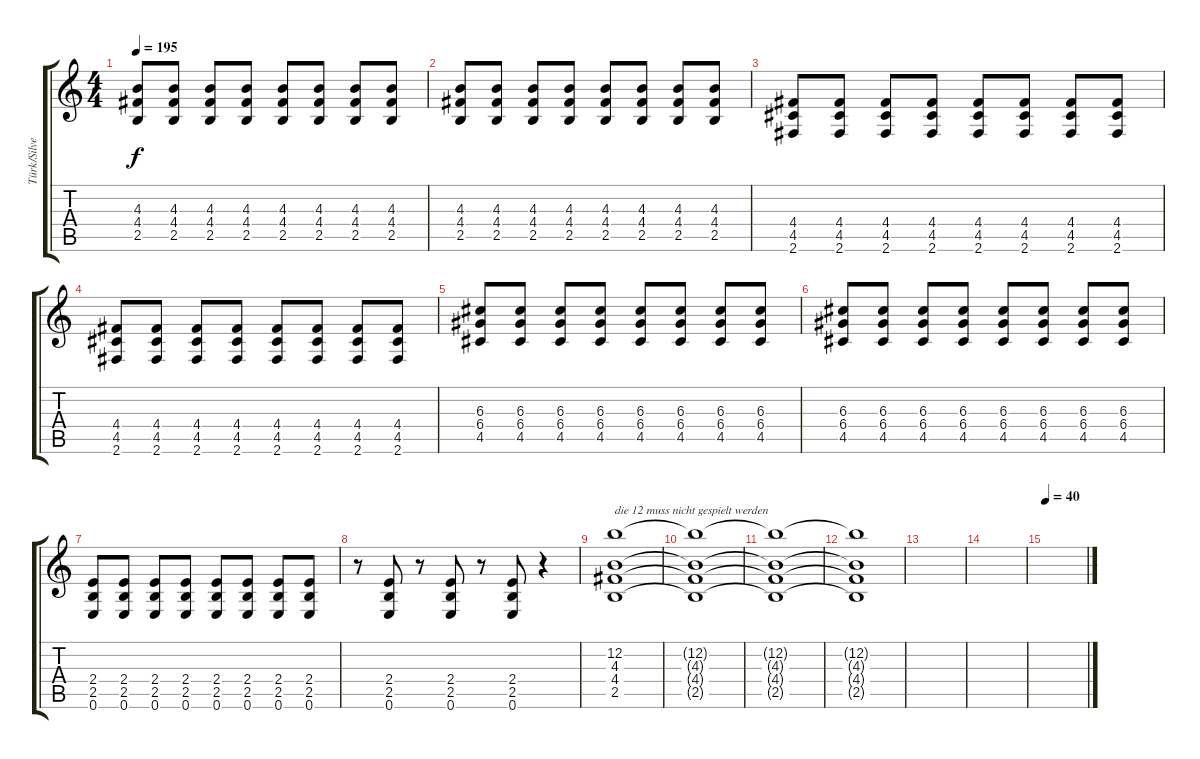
\track ("Türk/Silver" "Türk/Silve") {instrument distortionguitar}
\staff {score tabs}
\tuning (E4 B3 G3 D3 A2 E2) {hide}
\ts (4 4)
\tempo 195
\clef g2
\ks c
(4.3 4.4 2.5).8{dy f} (4.3 4.4 2.5).8 (4.3 4.4 2.5).8 (4.3 4.4 2.5).8 (4.3 4.4 2.5).8 (4.3 4.4 2.5).8 (4.3 4.4 2.5).8 (4.3 4.4 2.5).8 |
(4.3 4.4 2.5).8 (4.3 4.4 2.5).8 (4.3 4.4 2.5).8 (4.3 4.4 2.5).8 (4.3 4.4 2.5).8 (4.3 4.4 2.5).8 (4.3 4.4 2.5).8 (4.3 4.4 2.5).8 |
(4.4 4.5 2.6).8 (4.4 4.5 2.6).8 (4.4 4.5 2.6).8 (4.4 4.5 2.6).8 (4.4 4.5 2.6).8 (4.4 4.5 2.6).8 (4.4 4.5 2.6).8 (4.4 4.5 2.6).8 |
(4.4 4.5 2.6).8 (4.4 4.5 2.6).8 (4.4 4.5 2.6).8 (4.4 4.5 2.6).8 (4.4 4.5 2.6).8 (4.4 4.5 2.6).8 (4.4 4.5 2.6).8 (4.4 4.5 2.6).8 |
(6.3 6.4 4.5).8 (6.3 6.4 4.5).8 (6.3 6.4 4.5).8 (6.3 6.4 4.5).8 (6.3 6.4 4.5).8 (6.3 6.4 4.5).8 (6.3 6.4 4.5).8 (6.3 6.4 4.5).8 |
(6.3 6.4 4.5).8 (6.3 6.4 4.5).8 (6.3 6.4 4.5).8 (6.3 6.4 4.5).8 (6.3 6.4 4.5).8 (6.3 6.4 4.5).8 (6.3 6.4 4.5).8 (6.3 6.4 4.5).8 |
(2.4 2.5 0.6).8 (2.4 2.5 0.6).8 (2.4 2.5 0.6).8 (2.4 2.5 0.6).8 (2.4 2.5 0.6).8 (2.4 2.5 0.6).8 (2.4 2.5 0.6).8 (2.4 2.5 0.6).8 |
r.8 (2.4 2.5 0.6).8 r.8 (2.4 2.5 0.6).8 r.8 (2.4 2.5 0.6).8 r.4 |
(12.2 4.3 4.4 2.5).1{txt "die 12 muss nicht gespielt werden" volume 0} |
(12.2{t} 4.3{t} 4.4{t} 2.5{t}).1 |
(12.2{t} 4.3{t} 4.4{t} 2.5{t}).1 |
(12.2{t} 4.3{t} 4.4{t} 2.5{t}).1 |
|
|
\tempo 40
